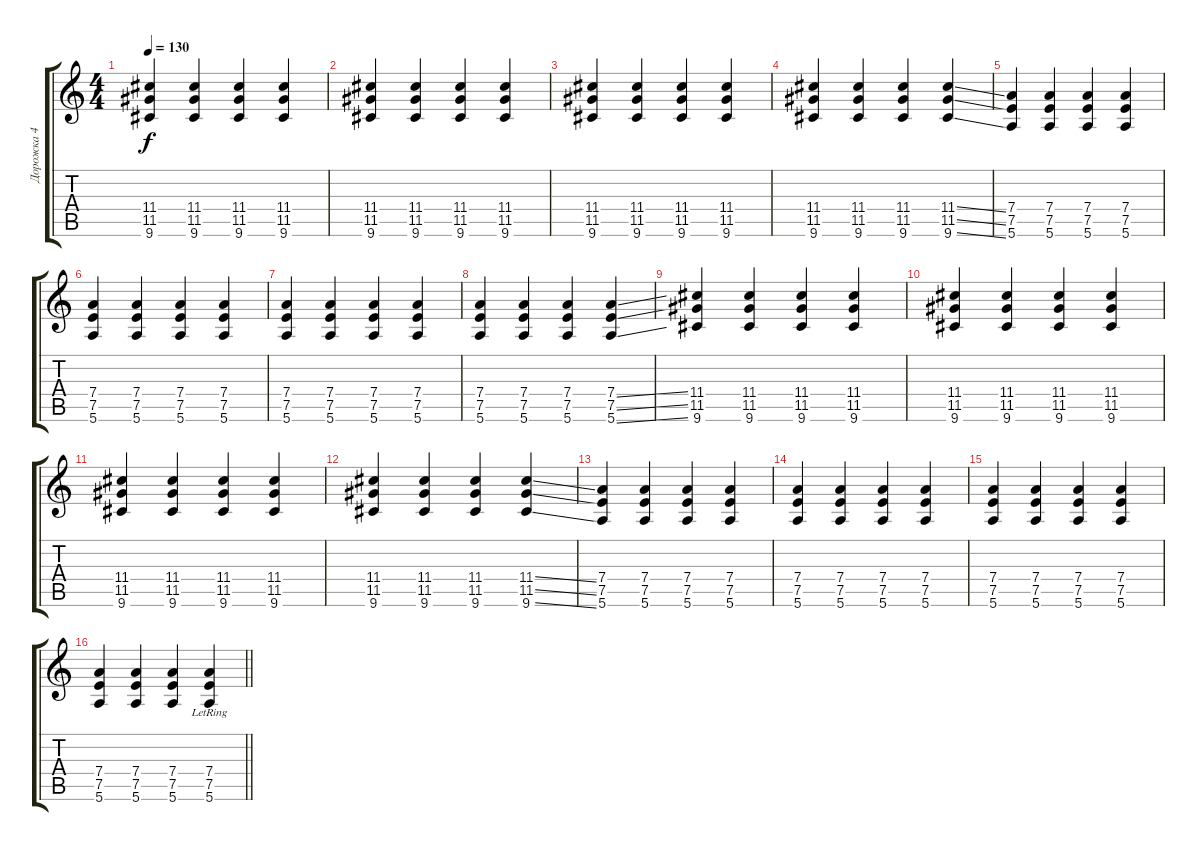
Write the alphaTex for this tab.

\track ("Дорожка 4" "Дорожка 4") {instrument distortionguitar}
\staff {score tabs}
\tuning (E4 B3 G3 D3 A2 E2) {hide}
\ts (4 4)
\tempo 130
\clef g2
\ks c
(11.4 11.5 9.6).4{dy f} (11.4 11.5 9.6).4 (11.4 11.5 9.6).4 (11.4 11.5 9.6).4 |
(11.4 11.5 9.6).4 (11.4 11.5 9.6).4 (11.4 11.5 9.6).4 (11.4 11.5 9.6).4 |
(11.4 11.5 9.6).4 (11.4 11.5 9.6).4 (11.4 11.5 9.6).4 (11.4 11.5 9.6).4 |
(11.4 11.5 9.6).4 (11.4 11.5 9.6).4 (11.4 11.5 9.6).4 (11.4{ss} 11.5{ss} 9.6{ss}).4 |
(7.4 7.5 5.6).4 (7.4 7.5 5.6).4 (7.4 7.5 5.6).4 (7.4 7.5 5.6).4 |
(7.4 7.5 5.6).4 (7.4 7.5 5.6).4 (7.4 7.5 5.6).4 (7.4 7.5 5.6).4 |
(7.4 7.5 5.6).4 (7.4 7.5 5.6).4 (7.4 7.5 5.6).4 (7.4 7.5 5.6).4 |
(7.4 7.5 5.6).4 (7.4 7.5 5.6).4 (7.4 7.5 5.6).4 (7.4{ss} 7.5{ss} 5.6{ss}).4 |
(11.4 11.5 9.6).4 (11.4 11.5 9.6).4 (11.4 11.5 9.6).4 (11.4 11.5 9.6).4 |
(11.4 11.5 9.6).4 (11.4 11.5 9.6).4 (11.4 11.5 9.6).4 (11.4 11.5 9.6).4 |
(11.4 11.5 9.6).4 (11.4 11.5 9.6).4 (11.4 11.5 9.6).4 (11.4 11.5 9.6).4 |
(11.4 11.5 9.6).4 (11.4 11.5 9.6).4 (11.4 11.5 9.6).4 (11.4{ss} 11.5{ss} 9.6{ss}).4 |
(7.4 7.5 5.6).4 (7.4 7.5 5.6).4 (7.4 7.5 5.6).4 (7.4 7.5 5.6).4 |
(7.4 7.5 5.6).4 (7.4 7.5 5.6).4 (7.4 7.5 5.6).4 (7.4 7.5 5.6).4 |
(7.4 7.5 5.6).4 (7.4 7.5 5.6).4 (7.4 7.5 5.6).4 (7.4 7.5 5.6).4 |
\barLineRight lightlight
(7.4 7.5 5.6).4 (7.4 7.5 5.6).4 (7.4 7.5 5.6).4 (7.4{ss lr} 7.5{ss lr} 5.6{ss lr}).4
